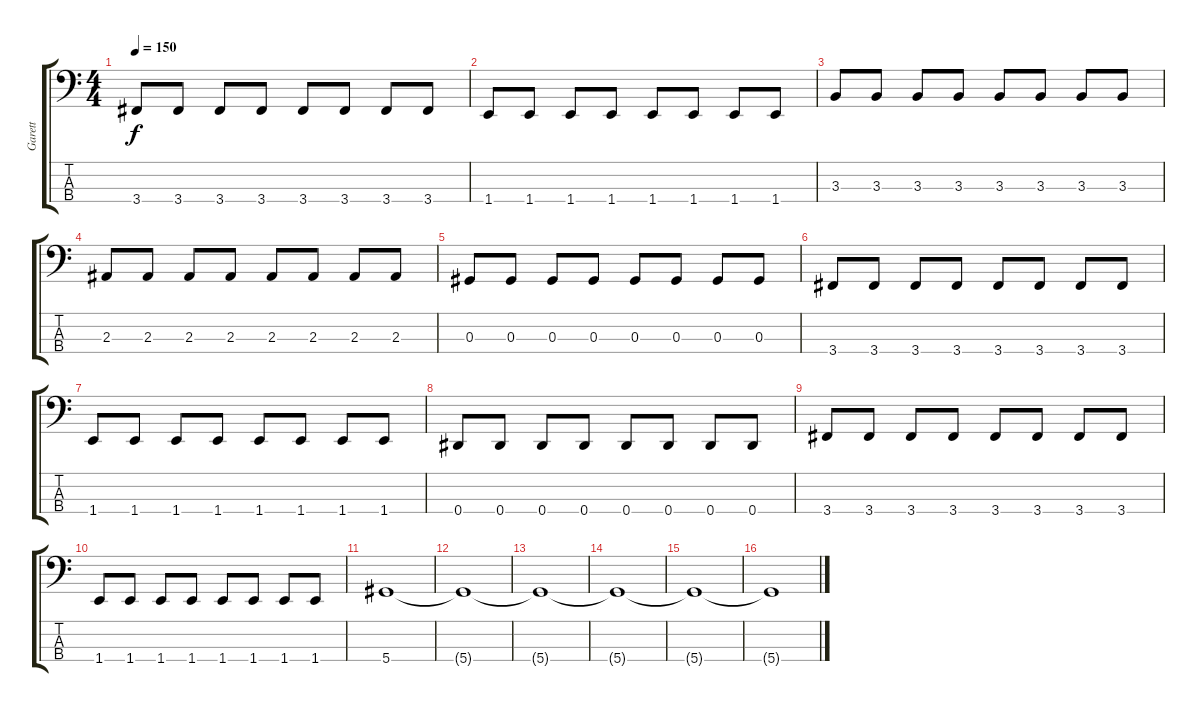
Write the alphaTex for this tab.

\track ("Garett" "Garett") {instrument electricbasspick}
\staff {score tabs}
\tuning (Gb2 Db2 Ab1 Eb1) {hide}
\ts (4 4)
\tempo 150
\clef f4
\ks c
3.4.8{dy f} 3.4.8 3.4.8 3.4.8 3.4.8 3.4.8 3.4.8 3.4.8 |
1.4.8 1.4.8 1.4.8 1.4.8 1.4.8 1.4.8 1.4.8 1.4.8 |
3.3.8 3.3.8 3.3.8 3.3.8 3.3.8 3.3.8 3.3.8 3.3.8 |
2.3.8 2.3.8 2.3.8 2.3.8 2.3.8 2.3.8 2.3.8 2.3.8 |
0.3.8 0.3.8 0.3.8 0.3.8 0.3.8 0.3.8 0.3.8 0.3.8 |
3.4.8 3.4.8 3.4.8 3.4.8 3.4.8 3.4.8 3.4.8 3.4.8 |
1.4.8 1.4.8 1.4.8 1.4.8 1.4.8 1.4.8 1.4.8 1.4.8 |
0.4.8 0.4.8 0.4.8 0.4.8 0.4.8 0.4.8 0.4.8 0.4.8 |
3.4.8 3.4.8 3.4.8 3.4.8 3.4.8 3.4.8 3.4.8 3.4.8 |
1.4.8 1.4.8 1.4.8 1.4.8 1.4.8 1.4.8 1.4.8 1.4.8 |
5.4.1 |
5.4{t}.1 |
5.4{t}.1 |
5.4{t}.1 |
5.4{t}.1 |
5.4{t}.1
